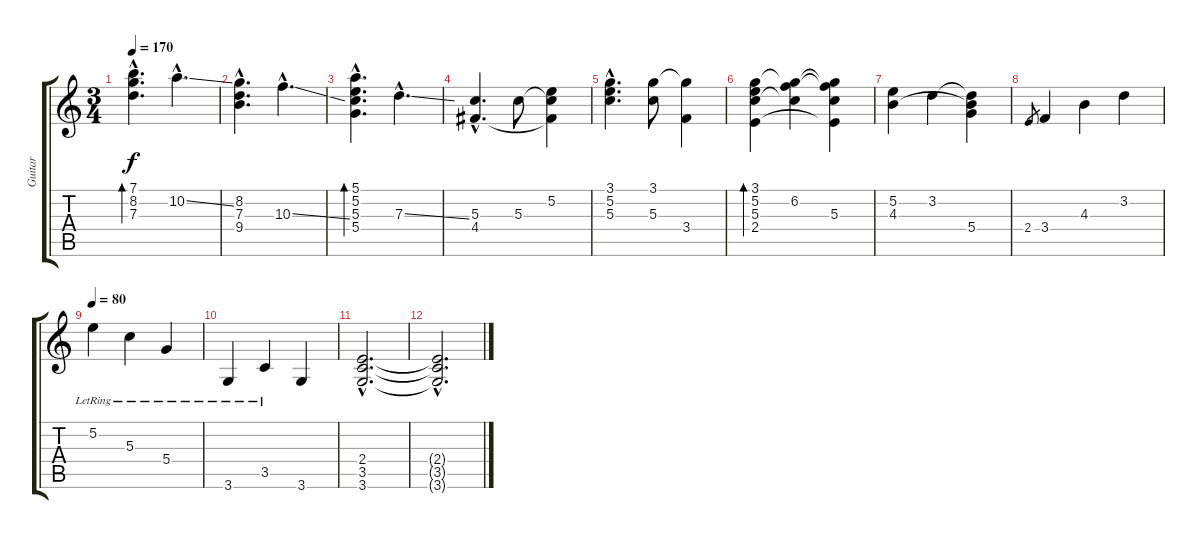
\track ("Guitar" "Guitar") {instrument electricguitarjazz}
\staff {score tabs}
\tuning (E4 B3 G3 D3 A2 E2) {hide}
\ts (3 4)
\tempo 170
\clef g2
\ks c
(7.1{hac} 8.2{hac} 7.3{hac}).4{d bd 240 dy f} 10.2{ss hac}.4{d} |
(8.2{hac} 7.3{hac} 9.4{hac}).4{d} 10.3{ss hac}.4{d} |
(5.1{hac} 5.2{hac} 5.3{hac} 5.4{hac}).4{d bd 240} 7.3{ss hac}.4{d} |
(5.3{hac} 4.4{hac}).4{d} 5.3.8 (5.2 5.3{t} 4.4{t}).4 |
(3.1{hac} 5.2{hac} 5.3{hac}).4{d} (3.1 5.3).8 (3.1{t} 3.4).4 |
(3.1 5.2 5.3 2.4).4{bd 240} (3.1{t} 6.2 5.3{t}).4 (3.1{t} 6.2{t} 5.3 2.4{t}).4 |
(5.2 4.3).4 3.2.4 (3.2{t} 4.3{t} 5.4).4 |
2.4.8{gr} 3.4.4 4.3.4 3.2.4 |
\tempo 80
5.2{lr}.4 5.3{lr}.4 5.4{lr}.4 |
3.6{lr}.4 3.5{lr}.4 3.6.4 |
(2.4{hac} 3.5{hac} 3.6{hac}).2{d} |
(2.4{hac t} 3.5{hac t} 3.6{hac t}).2{d}
